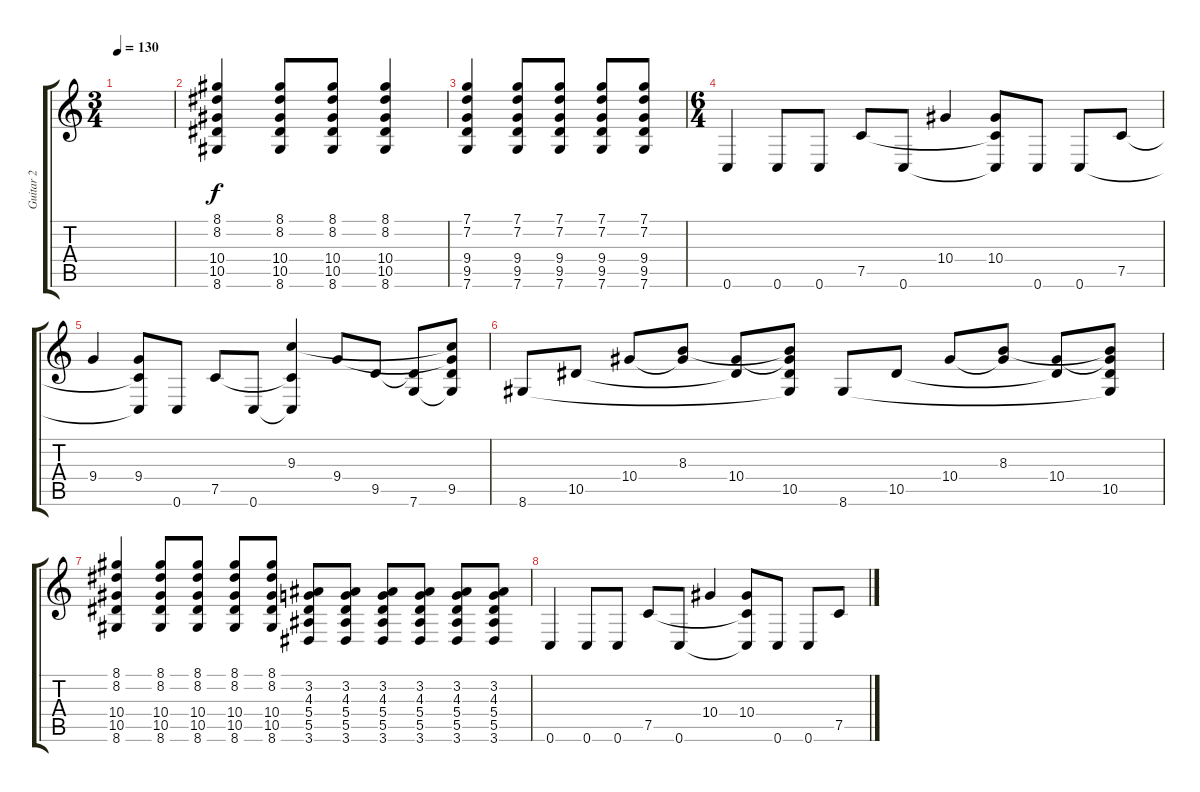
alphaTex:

\track ("Guitar 2" "Guitar 2") {instrument distortionguitar}
\staff {score tabs}
\tuning (C4 G3 Eb3 Bb2 F2 C2) {hide}
\ts (3 4)
\tempo 130
\clef g2
\ks c
|
(8.1 8.2 10.4 10.5 8.6).4 (8.1 8.2 10.4 10.5 8.6).8 (8.1 8.2 10.4 10.5 8.6).8 (8.1 8.2 10.4 10.5 8.6).4 |
(7.1 7.2 9.4 9.5 7.6).4 (7.1 7.2 9.4 9.5 7.6).8 (7.1 7.2 9.4 9.5 7.6).8 (7.1 7.2 9.4 9.5 7.6).8 (7.1 7.2 9.4 9.5 7.6).8 |
\ts (6 4)
0.6.4 0.6.8 0.6.8 7.5.8 0.6.8 10.4.4 (10.4 7.5{t} 0.6{t}).8 0.6.8 0.6.8 7.5.8 |
9.4.4 (9.4 7.5{t} 0.6{t}).8 0.6.8 7.5.8 0.6.8 (9.3 7.5{t} 0.6{t}).4 9.4.8 9.5.8 (9.5{t} 7.6).8 (9.3{t} 9.4{t} 9.5 7.6{t}).8 |
8.6.8 10.5.8 10.4.8 (8.3 10.4{t}).8 (10.4 10.5{t}).8 (8.3{t} 10.4{t} 10.5 8.6{t}).8 8.6.8 10.5.8 10.4.8 (8.3 10.4{t}).8 (10.4 10.5{t}).8 (8.3{t} 10.4{t} 10.5 8.6{t}).8 |
(8.1 8.2 10.4 10.5 8.6).4 (8.1 8.2 10.4 10.5 8.6).8 (8.1 8.2 10.4 10.5 8.6).8 (8.1 8.2 10.4 10.5 8.6).8 (8.1 8.2 10.4 10.5 8.6).8 (3.2 4.3 5.4 5.5 3.6).8 (3.2 4.3 5.4 5.5 3.6).8 (3.2 4.3 5.4 5.5 3.6).8 (3.2 4.3 5.4 5.5 3.6).8 (3.2 4.3 5.4 5.5 3.6).8 (3.2 4.3 5.4 5.5 3.6).8 |
0.6.4 0.6.8 0.6.8 7.5.8 0.6.8 10.4.4 (10.4 7.5{t} 0.6{t}).8 0.6.8 0.6.8 7.5.8
